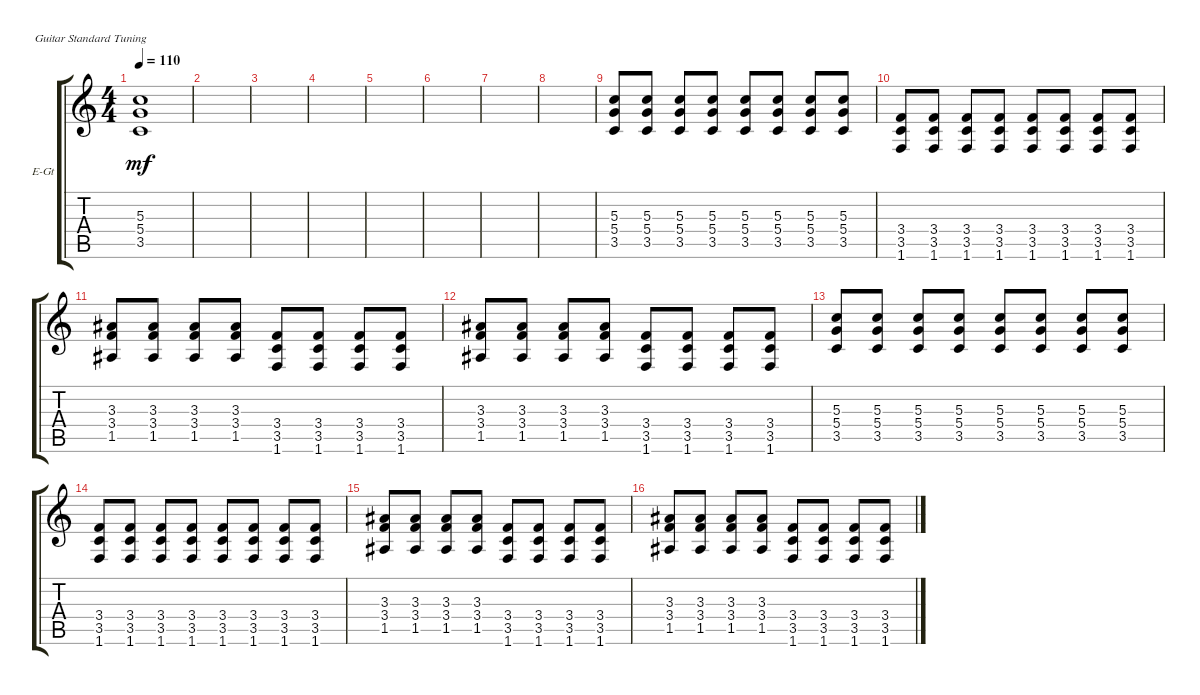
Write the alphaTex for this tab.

\defaultSystemsLayout 4
\bracketExtendMode groupsimilarinstruments
\firstSystemTrackNameOrientation horizontal
\otherSystemsTrackNameOrientation horizontal
\track ("Bobby Bandiera" "E-Gt") {instrument overdrivenguitar}
\staff {score tabs}
\tuning (E4 B3 G3 D3 A2 E2)
\ts (4 4)
\tempo 110
\clef g2
\ks c
(3.5 5.4 5.3).1{dy mf} |
|
|
|
|
|
|
|
(3.5 5.4 5.3).8 (3.5 5.4 5.3).8 (3.5 5.4 5.3).8 (3.5 5.4 5.3).8 (3.5 5.4 5.3).8 (3.5 5.4 5.3).8 (3.5 5.4 5.3).8 (3.5 5.4 5.3).8 |
(1.6 3.5 3.4).8 (1.6 3.5 3.4).8 (1.6 3.5 3.4).8 (1.6 3.5 3.4).8 (1.6 3.5 3.4).8 (1.6 3.5 3.4).8 (1.6 3.5 3.4).8 (1.6 3.5 3.4).8 |
(1.5 3.4 3.3).8 (1.5 3.4 3.3).8 (1.5 3.4 3.3).8 (1.5 3.4 3.3).8 (1.6 3.5 3.4).8 (1.6 3.5 3.4).8 (1.6 3.5 3.4).8 (1.6 3.5 3.4).8 |
(1.5 3.4 3.3).8 (1.5 3.4 3.3).8 (1.5 3.4 3.3).8 (1.5 3.4 3.3).8 (1.6 3.5 3.4).8 (1.6 3.5 3.4).8 (1.6 3.5 3.4).8 (1.6 3.5 3.4).8 |
(3.5 5.4 5.3).8 (3.5 5.4 5.3).8 (3.5 5.4 5.3).8 (3.5 5.4 5.3).8 (3.5 5.4 5.3).8 (3.5 5.4 5.3).8 (3.5 5.4 5.3).8 (3.5 5.4 5.3).8 |
(1.6 3.5 3.4).8 (1.6 3.5 3.4).8 (1.6 3.5 3.4).8 (1.6 3.5 3.4).8 (1.6 3.5 3.4).8 (1.6 3.5 3.4).8 (1.6 3.5 3.4).8 (1.6 3.5 3.4).8 |
(1.5 3.4 3.3).8 (1.5 3.4 3.3).8 (1.5 3.4 3.3).8 (1.5 3.4 3.3).8 (1.6 3.5 3.4).8 (1.6 3.5 3.4).8 (1.6 3.5 3.4).8 (1.6 3.5 3.4).8 |
(1.5 3.4 3.3).8 (1.5 3.4 3.3).8 (1.5 3.4 3.3).8 (1.5 3.4 3.3).8 (1.6 3.5 3.4).8 (1.6 3.5 3.4).8 (1.6 3.5 3.4).8 (1.6 3.5 3.4).8
